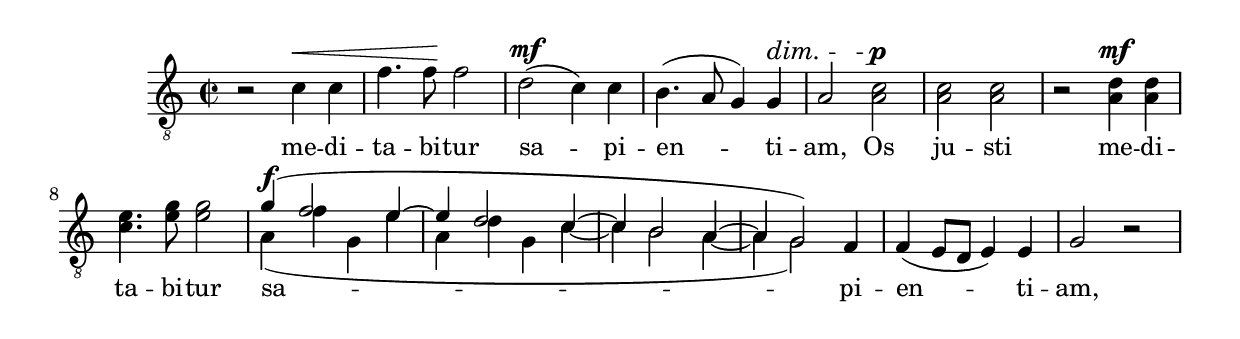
\version "2.16.2" % absolutely necessary!

\version "2.16.2" % absolutely necessary!

\header {
  snippet-title = "Manual partcombine for vocal parts"
  snippet-author = "Janek Warchoł"
  snippet-description = \markup {
    "\partcombine" function cannot handle staves with lyrics.
    Here's a workaround for combining two vocal parts.
  }
  % add comma-separated tags to make searching more effective:
  tags = "partcombine, lyrics, vocal"
  % is this snippet ready?  See meta/status-values.md
  status = "undocumented"
}

%%%%%%%%%%%%%%%%%%%%%%%%%%
% here goes the snippet: %
%%%%%%%%%%%%%%%%%%%%%%%%%%

unison =
#(define-music-function (parser location music)
   (ly:music?)
   #{
     \new Devnull {
       #music
     }
   #})

divided =
#(define-music-function (parser location music)
   (ly:music?)
   #{
     \voiceTwo
     \new Voice {
       \voiceOne
       % we don't want duplicates to show:
       \override Hairpin #'stencil = ##f
       \override DynamicText #'stencil = ##f
       \override DynamicTextSpanner #'stencil = ##f
       \override TextScript #'stencil = ##f
       #music
     }
     \oneVoice
   #})





% Upper voice.  Here partcombining instructions should go.

tenorI = \relative f {
  \unison {
    r2 c'4\< c
    f4. f8\! f2
    d2\mf ( c4) c
    b4.( a8 g4) g4\dim
    a2
  }
  c2\p
  c c
  r d4\mf d
  e4. g8 g2
  \divided {
    g4\f(f2 e4~
    e d2 c4~
    c b2 a4~
    a4 g2)
  }
  \unison {
    f4
    f4 ( e8 d e4) e
    g2 r
  }
}

% lower voice (lyrics are attached to it):

tenorII = \relative f {
  r2 c'4\< c
  f4. f8\! f2
  d2\mf ( c4) c
  b4.( a8 g4) g4\dim
  a2 a2\p
  a a
  r a4\mf a
  c4. e8 e2
  a,4\f(f' g, e'
  a, d g, c~
  c b2 a4~
  a4 g2)
  f4
  f4 ( e8 d e4) e
  g2 r
}

% shared staff:

\new Staff = "tenory" {
  \dynamicUp
  \tupletUp
  \clef "treble_8"
  \key c \major
  \time 2/2
  <<
    \tenorI
    \tenorII
  >>
}
\addlyrics {
  me -- di -- ta -- bi -- tur
  sa -- pi -- en -- ti -- am,
  Os ju -- sti me -- di -- ta -- bi -- tur
  sa -- pi -- en -- ti -- am,
}
